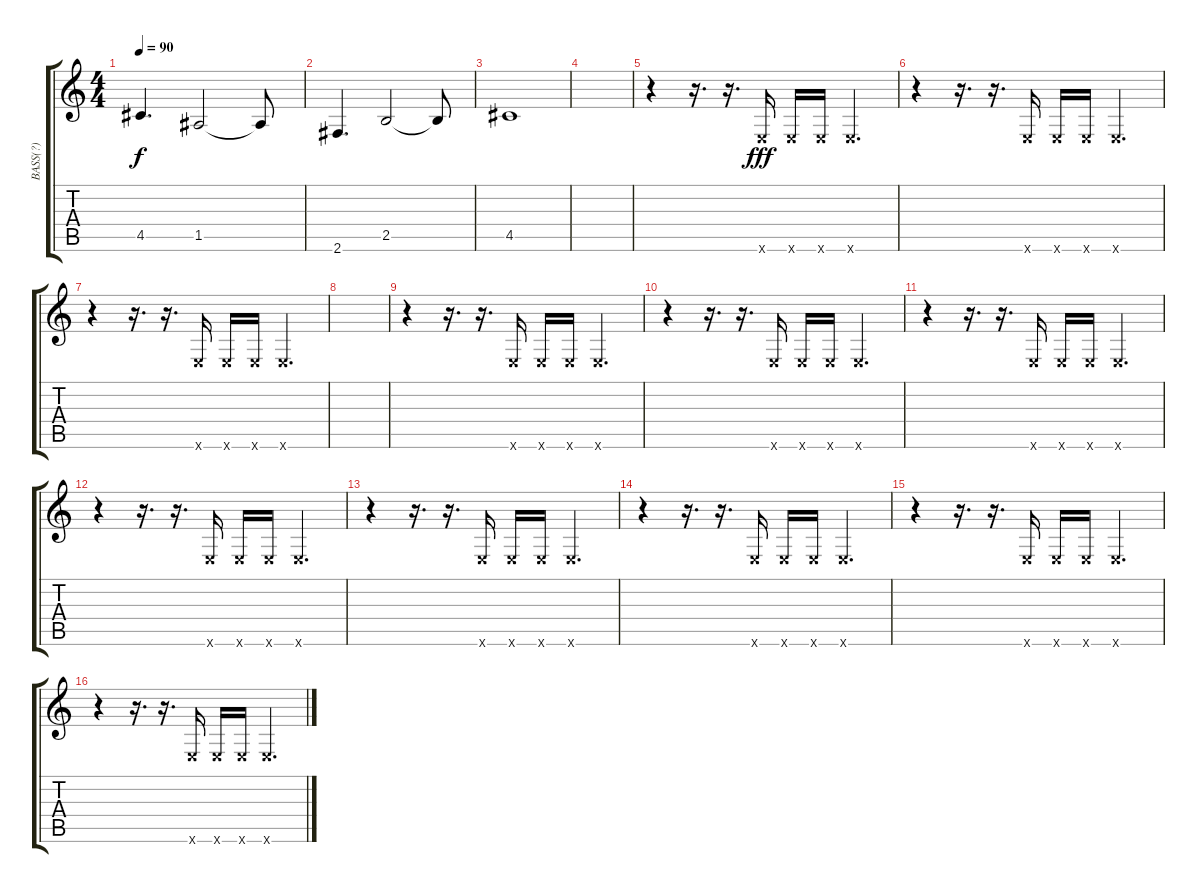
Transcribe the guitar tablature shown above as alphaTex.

\track ("BASS(?)" "BASS(?)") {instrument acousticbass}
\staff {score tabs}
\tuning (E4 B3 G3 D3 A2 E2) {hide}
\ts (4 4)
\tempo 90
\clef g2
\ks c
4.5.4{d dy f} 1.5.2 1.5{t}.8 |
2.6.4{d} 2.5.2 2.5{t}.8 |
4.5.1 |
|
r.4 r.16{d} r.16{d} 0.6{x}.16{dy fff} 0.6{x}.16 0.6{x}.16 0.6{x}.4{d} |
r.4 r.16{d} r.16{d} 0.6{x}.16 0.6{x}.16 0.6{x}.16 0.6{x}.4{d} |
r.4 r.16{d} r.16{d} 0.6{x}.16 0.6{x}.16 0.6{x}.16 0.6{x}.4{d} |
|
r.4 r.16{d} r.16{d} 0.6{x}.16 0.6{x}.16 0.6{x}.16 0.6{x}.4{d} |
r.4 r.16{d} r.16{d} 0.6{x}.16 0.6{x}.16 0.6{x}.16 0.6{x}.4{d} |
r.4 r.16{d} r.16{d} 0.6{x}.16 0.6{x}.16 0.6{x}.16 0.6{x}.4{d} |
r.4 r.16{d} r.16{d} 0.6{x}.16 0.6{x}.16 0.6{x}.16 0.6{x}.4{d} |
r.4 r.16{d} r.16{d} 0.6{x}.16 0.6{x}.16 0.6{x}.16 0.6{x}.4{d} |
r.4 r.16{d} r.16{d} 0.6{x}.16 0.6{x}.16 0.6{x}.16 0.6{x}.4{d} |
r.4 r.16{d} r.16{d} 0.6{x}.16 0.6{x}.16 0.6{x}.16 0.6{x}.4{d} |
r.4 r.16{d} r.16{d} 0.6{x}.16 0.6{x}.16 0.6{x}.16 0.6{x}.4{d}
